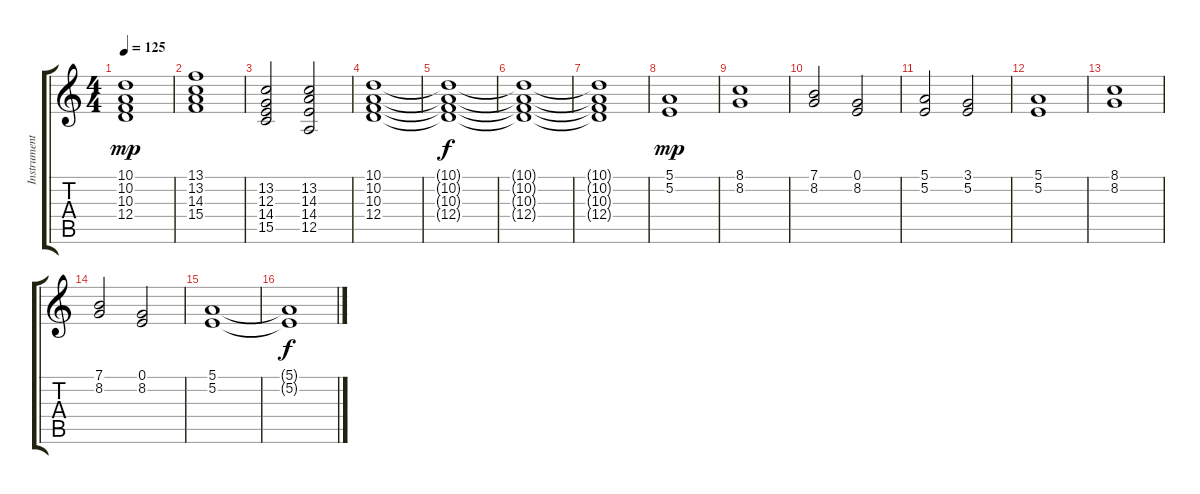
\track ("Instrument 3" "Instrument") {instrument accordion}
\staff {score tabs}
\tuning (E4 B3 G3 D3 A2 E2) {hide}
\ts (4 4)
\tempo 125
\clef g2
\ks c
(10.1 10.2 10.3 12.4).1{dy mp} |
(13.1 13.2 14.3 15.4).1 |
(13.2 12.3 14.4 15.5).2 (13.2 14.3 14.4 12.5).2 |
(10.1 10.2 10.3 12.4).1 |
(10.1{t} 10.2{t} 10.3{t} 12.4{t}).1{dy f} |
(10.1{t} 10.2{t} 10.3{t} 12.4{t}).1 |
(10.1{t} 10.2{t} 10.3{t} 12.4{t}).1 |
(5.1 5.2).1{dy mp} |
(8.1 8.2).1 |
(7.1 8.2).2 (0.1 8.2).2 |
(5.1 5.2).2 (3.1 5.2).2 |
(5.1 5.2).1 |
(8.1 8.2).1 |
(7.1 8.2).2 (0.1 8.2).2 |
(5.1 5.2).1 |
(5.1{t} 5.2{t}).1{dy f}
